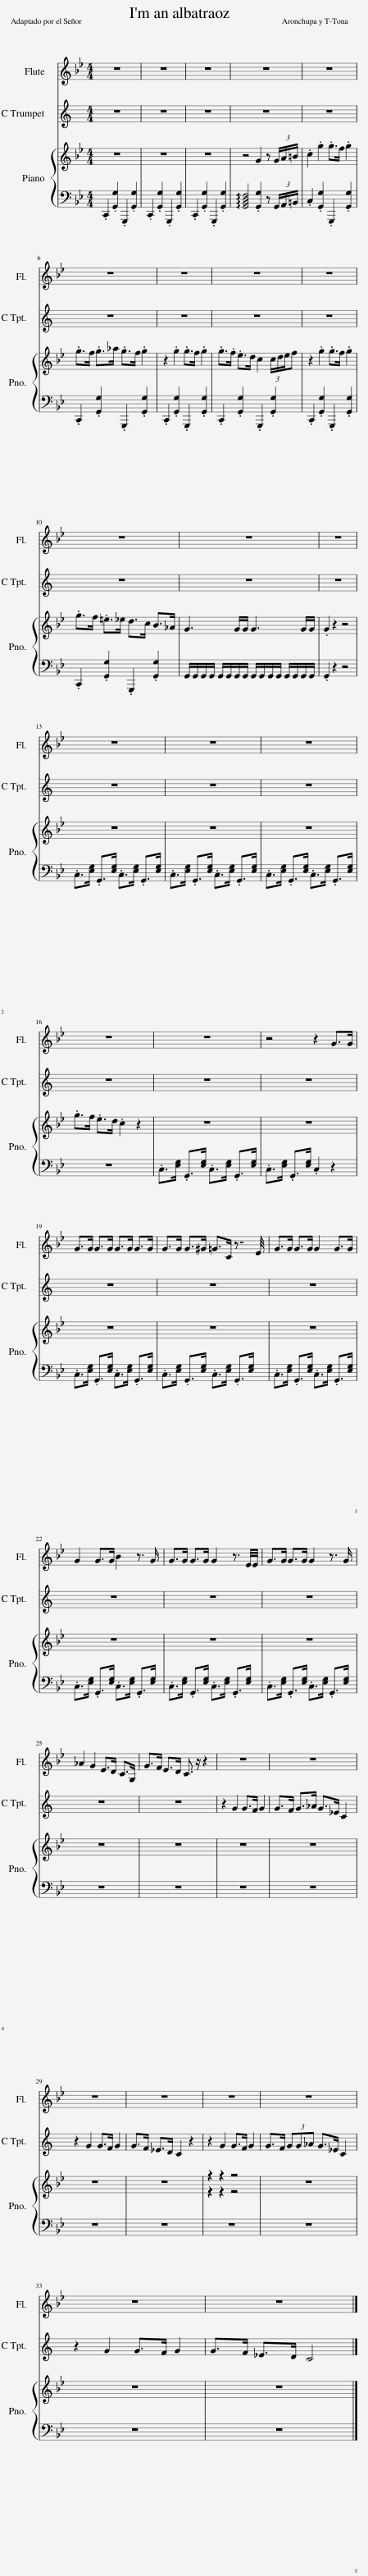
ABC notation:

X:1
%%score 1 2 { 3 | 4 }
L:1/8
M:4/4
I:linebreak $
K:Bb
V:1 treble
V:2 treble
V:3 treble
V:4 bass
V:1
 z8 | z8 | z8 | z8 | z8 |$ %5
 z8 | z8 | z8 | z8 |$ z8 | %10
 z8 | z8 |$ z8 | z8 | z8 |$ %15
 z8 | z8 | z4 z2 G>G |$ G>G G>G G>G G>G | G>G G>^G =G>C z7/4 E/4 | %20
 G>G G>G G2 G>G |$ G2 G>G B2 z3/2 G/ | G>G G>G G2 z3/2 E/4E/4 | G>G G>G G2 z3/2 G/ |$ _A2 G2 E>D C>G, | %25
 G>F E>D C3/2 z/ z2 | z8 | z8 |$ z8 | z8 | %30
 z8 | z8 |$ z8 | z8 |] %34
V:2
[K:C] z8 | z8 | z8 | z8 | z8 |$ %5
 z8 | z8 | z8 | z8 |$ z8 | %10
 z8 | z8 |$ z8 | z8 | z8 |$ %15
 z8 | z8 | z8 |$ z8 | z8 | %20
 z8 |$ z8 | z8 | z8 |$ z8 | %25
 z8 | z2 G2 G>F G2 | G>F G>_A G>_E C2 |$ z2 G2 G>F G2 | G>F _E>D C2 z2 | %30
 z2 G2 G>F G2 | G>F (3GG_A G>_E C2 |$ z2 G2 G>F G2 | G>F _E>D C4 |] %34
V:3
 z8 | z8 | z8 | z4 G2 z (3G/A/=B/ | .c2 .g2 .g>f .g2 |$ %5
 .g>f .g>_a .g>f .g2 | z2 .g2 .g>f .g2 | .g>.f .e>d c2 (3c/d/e/f | z2 .g2 .g>f .g2 |$ .g>f .=e>_e d>c B>_A | %10
 G3 G/G/ G3 G/G/ | .G2 z2 z4 |$ z8 | z8 | z8 |$ %15
 .g>f .e>d .c2 z2 | z8 | z8 |$ z8 | z8 | %20
 z8 |$ z8 | z8 | z8 |$ z8 | %25
 z8 | z8 | z8 |$ z8 | z8 | %30
 z2 z2 z4 | z8 |$ z8 | z8 |] %34
V:4
 .C,,2 .[G,,G,]2 .G,,,2 .[G,,G,]2 | .C,,2 .[G,,G,]2 .G,,,2 .[G,,G,]2 | .C,,2 .[G,,G,]2 .G,,,2 .[G,,G,]2 | !arpeggio![G,,B,,D,F,]4 .[G,,G,]2 z (3G,,/A,,/=B,,/ | .C,2 .[G,,G,]2 .G,,,2 .[G,,G,]2 |$ %5
 .C,,2 .[G,,G,]2 .G,,,2 .[G,,G,]2 | .C,,2 .[G,,G,]2 .G,,,2 .[G,,G,]2 | .C,,2 .[G,,G,]2 .G,,,2 .[G,,G,]2 | .C,,2 .[G,,G,]2 .G,,,2 .[G,,G,]2 |$ .C,,2 .[G,,G,]2 .G,,,2 .[G,,G,]2 | %10
 G,,/G,,/G,,/G,,/ G,,/G,,/G,,/G,,/ G,,/G,,/G,,/G,,/ G,,/G,,/G,,/G,,/ | .G,,2 z2 z4 |$ .C,>[E,G,] .G,,>[E,G,] .C,>[E,G,] .G,,>[E,G,] | .C,>[E,G,] .G,,>[E,G,] .C,>[E,G,] .G,,>[E,G,] | .C,>[E,G,] .G,,>[E,G,] .C,>[E,G,] .G,,>[E,G,] |$ %15
 z8 | .C,>[E,G,] .G,,>[E,G,] .C,>[E,G,] .G,,>[E,G,] | .C,>[E,G,] .G,,>[E,G,] .C,2 z2 |$ .C,>[E,G,] .G,,>[E,G,] .C,>[E,G,] .G,,>[E,G,] | .C,>[E,G,] .G,,>[E,G,] .C,>[E,G,] .G,,>[E,G,] | %20
 .C,>[E,G,] .G,,>[E,G,] .C,>[E,G,] .G,,>[E,G,] |$ .C,>[E,G,] .G,,>[E,G,] .C,>[E,G,] .G,,>[E,G,] | .C,>[E,G,] .G,,>[E,G,] .C,>[E,G,] .G,,>[E,G,] | .C,>[E,G,] .G,,>[E,G,] .C,>[E,G,] .G,,>[E,G,] |$ z8 | %25
 z8 | z8 | z8 |$ z8 | z8 | %30
 z8 | z8 |$ z8 | z8 |] %34
